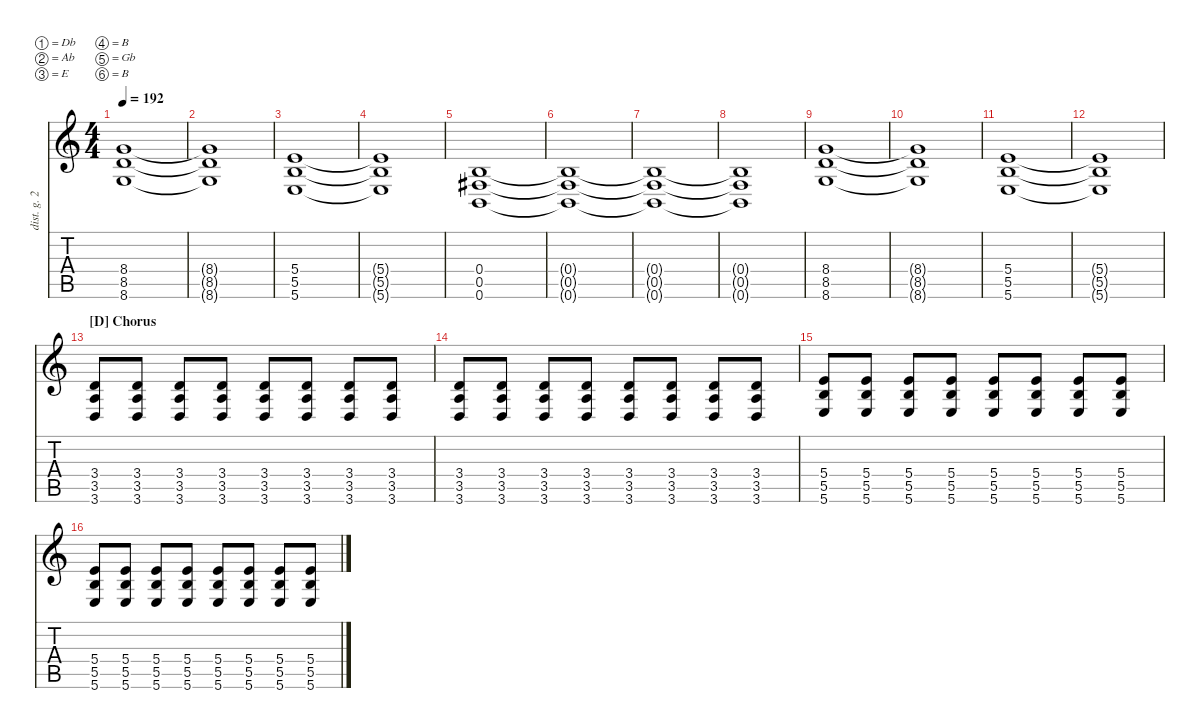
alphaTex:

\defaultSystemsLayout 4
\hideDynamics
\bracketExtendMode nobrackets
\otherSystemsTrackNameOrientation horizontal
\track ("Distortion Guitar 2" "dist. g. 2") {instrument distortionguitar}
\staff {score tabs}
\tuning (Db4 Ab3 E3 B2 Gb2 B1)
\ts (4 4)
\tempo 192
\clef g2
\ks c
(8.6 8.5 8.4).1{dy ff beam Up} |
(8.6{t} 8.5{t} 8.4{t}).1{beam Up} |
(5.6 5.5 5.4).1{beam Up} |
(5.6{t} 5.5{t} 5.4{t}).1{beam Up} |
(0.6 0.5{acc #} 0.4).1{beam Up} |
(0.6{t} 0.5{t acc #} 0.4{t}).1{beam Up} |
(0.6{t} 0.5{t acc #} 0.4{t}).1{beam Up} |
(0.6{t} 0.5{t acc #} 0.4{t}).1{beam Up} |
(8.6 8.5 8.4).1{beam Up} |
(8.6{t} 8.5{t} 8.4{t}).1{beam Up} |
(5.6 5.5 5.4).1{beam Up} |
(5.6{t} 5.5{t} 5.4{t}).1{beam Up} |
\section ("D" "Chorus")
(3.6 3.5 3.4).8{beam Up} (3.6 3.5 3.4).8{beam Up} (3.6 3.5 3.4).8{beam Up} (3.6 3.5 3.4).8{beam Up} (3.6 3.5 3.4).8{beam Up} (3.6 3.5 3.4).8{beam Up} (3.6 3.5 3.4).8{beam Up} (3.6 3.5 3.4).8{beam Up} |
(3.6 3.5 3.4).8{beam Up} (3.6 3.5 3.4).8{beam Up} (3.6 3.5 3.4).8{beam Up} (3.6 3.5 3.4).8{beam Up} (3.6 3.5 3.4).8{beam Up} (3.6 3.5 3.4).8{beam Up} (3.6 3.5 3.4).8{beam Up} (3.6 3.5 3.4).8{beam Up} |
(5.6 5.5 5.4).8{beam Up} (5.6 5.5 5.4).8{beam Up} (5.6 5.5 5.4).8{beam Up} (5.6 5.5 5.4).8{beam Up} (5.6 5.5 5.4).8{beam Up} (5.6 5.5 5.4).8{beam Up} (5.6 5.5 5.4).8{beam Up} (5.6 5.5 5.4).8{beam Up} |
(5.6 5.5 5.4).8{beam Up} (5.6 5.5 5.4).8{beam Up} (5.6 5.5 5.4).8{beam Up} (5.6 5.5 5.4).8{beam Up} (5.6 5.5 5.4).8{beam Up} (5.6 5.5 5.4).8{beam Up} (5.6 5.5 5.4).8{beam Up} (5.6 5.5 5.4).8{beam Up}
